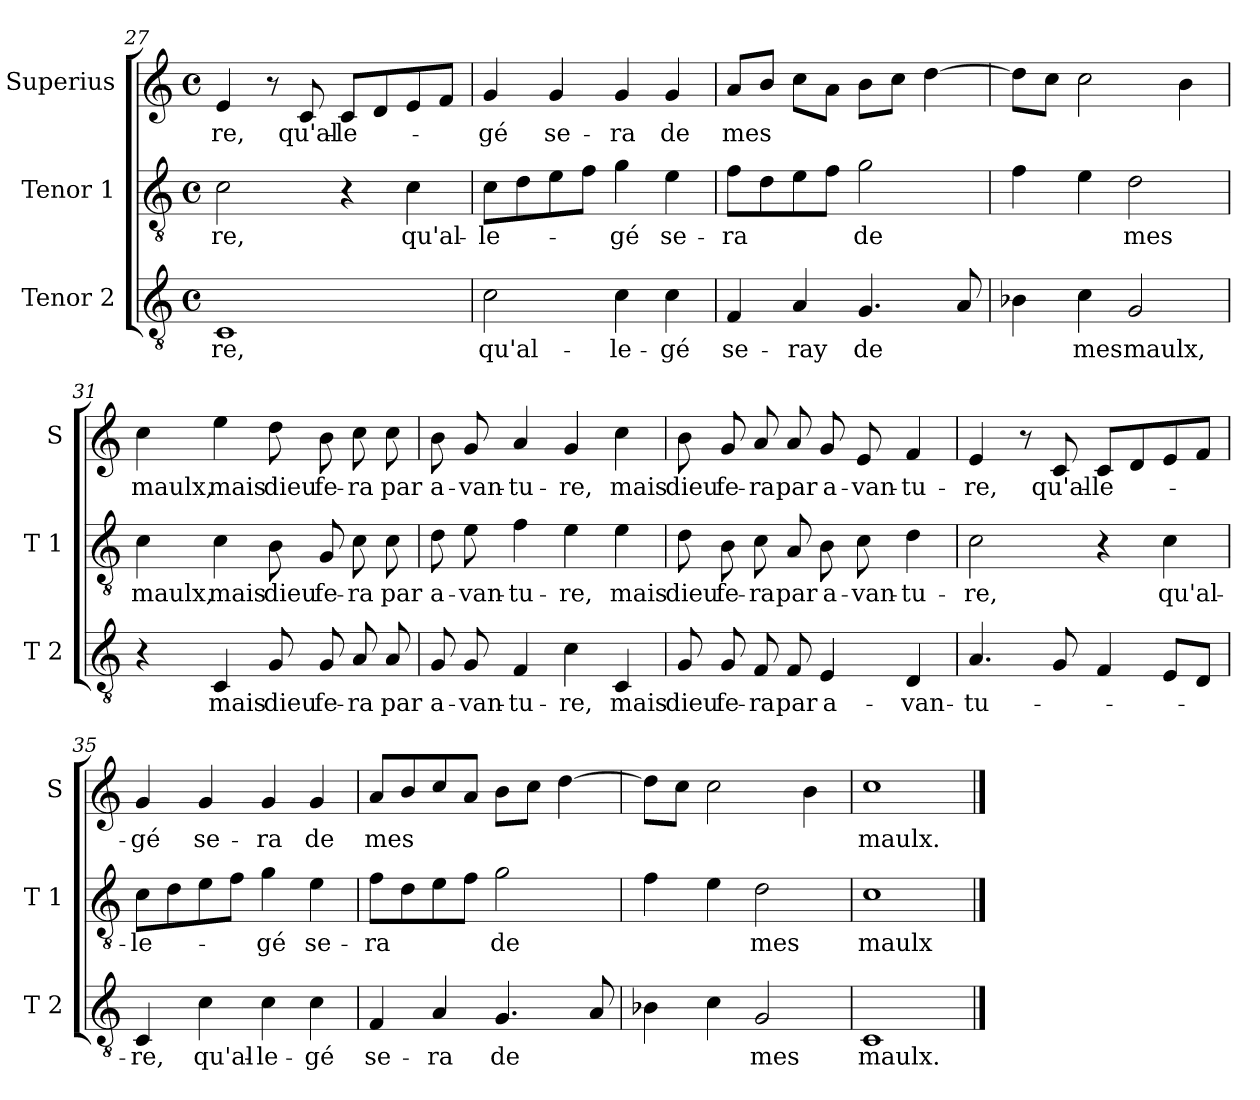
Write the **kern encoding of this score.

**kern	**text	**kern	**text	**kern	**text
*part3	*part3	*part2	*part2	*part1	*part1
*staff3	*staff3	*staff2	*staff2	*staff1	*staff1
*I"Tenor 2	*	*I"Tenor 1	*	*I"Superius	*
*I'T 2	*	*I'T 1	*	*I'S	*
*clefGv2	*	*clefGv2	*	*clefG2	*
*k[]	*	*k[]	*	*k[]	*
*C:	*	*C:	*	*C:	*
*M4/4	*	*M4/4	*	*M4/4	*
*met(c)	*	*met(c)	*	*met(c)	*
=27	=27	=27	=27	=27	=27
!	!LO:LY:b	!	!LO:LY:b	!	!LO:LY:b
1C	-re,	2c\	-re,	4e/	-re,
.	.	.	.	8r	.
!	!	!	!	!	!LO:LY:b
.	.	.	.	8c/	qu'al-
!	!	!	!	!	!LO:LY:b
.	.	4r	.	8c/L	-le-
.	.	.	.	8d/	.
!	!	!	!LO:LY:b	!	!
.	.	4c\	qu'al-	8e/	.
.	.	.	.	8f/J	.
=28	=28	=28	=28	=28	=28
!	!LO:LY:b	!	!LO:LY:b	!	!LO:LY:b
2c\	qu'al-	8c\L	-le-	4g/	-gé
.	.	8d\	.	.	.
!	!	!	!	!	!LO:LY:b
.	.	8e\	.	4g/	se-
.	.	8f\J	.	.	.
!	!LO:LY:b	!	!LO:LY:b	!	!LO:LY:b
4c\	-le-	4g\	-gé	4g/	-ra
!	!LO:LY:b	!	!LO:LY:b	!	!LO:LY:b
4c\	-gé	4e\	se-	4g/	de
=29	=29	=29	=29	=29	=29
!	!LO:LY:b	!	!LO:LY:b	!	!LO:LY:b
4F/	se-	8f\L	-ra	8a/L	mes
.	.	8d\	.	8b/J	.
!	!LO:LY:b	!	!	!	!
4A/	-ray	8e\	.	8cc\L	.
.	.	8f\J	.	8a\J	.
!	!LO:LY:b	!	!LO:LY:b	!	!
4.G/	de	2g\	de	8b\L	.
.	.	.	.	8cc\J	.
.	.	.	.	[4dd\	.
8A/	.	.	.	.	.
!!LO:PB:g=z
=30	=30	=30	=30	=30	=30
4B-X\	.	4f\	.	8dd\L]	.
.	.	.	.	8cc\J	.
!	!LO:LY:b	!	!	!	!
4c\	mes	4e\	.	2cc\	.
!	!LO:LY:b	!	!LO:LY:b	!	!
2G/	maulx,	2d\	mes	.	.
.	.	.	.	4b\	.
=31	=31	=31	=31	=31	=31
!	!	!	!LO:LY:b	!	!LO:LY:b
4r	.	4c\	maulx,	4cc\	maulx,
!	!LO:LY:b	!	!LO:LY:b	!	!LO:LY:b
4C/	mais	4c\	mais	4ee\	mais
!	!LO:LY:b	!	!LO:LY:b	!	!LO:LY:b
8G/	dieu	8B\	dieu	8dd\	dieu
!	!LO:LY:b	!	!LO:LY:b	!	!LO:LY:b
8G/	fe-	8G/	fe-	8b\	fe-
!	!LO:LY:b	!	!LO:LY:b	!	!LO:LY:b
8A/	-ra	8c\	-ra	8cc\	-ra
!	!LO:LY:b	!	!LO:LY:b	!	!LO:LY:b
8A/	par	8c\	par	8cc\	par
=32	=32	=32	=32	=32	=32
!	!LO:LY:b	!	!LO:LY:b	!	!LO:LY:b
8G/	a-	8d\	a-	8b\	a-
!	!LO:LY:b	!	!LO:LY:b	!	!LO:LY:b
8G/	-van-	8e\	-van-	8g/	-van-
!	!LO:LY:b	!	!LO:LY:b	!	!LO:LY:b
4F/	-tu-	4f\	-tu-	4a/	-tu-
!	!LO:LY:b	!	!LO:LY:b	!	!LO:LY:b
4c\	-re,	4e\	-re,	4g/	-re,
!	!LO:LY:b	!	!LO:LY:b	!	!LO:LY:b
4C/	mais	4e\	mais	4cc\	mais
=33	=33	=33	=33	=33	=33
!	!LO:LY:b	!	!LO:LY:b	!	!LO:LY:b
8G/	dieu	8d\	dieu	8b\	dieu
!	!LO:LY:b	!	!LO:LY:b	!	!LO:LY:b
8G/	fe-	8B\	fe-	8g/	fe-
!	!LO:LY:b	!	!LO:LY:b	!	!LO:LY:b
8F/	-ra	8c\	-ra	8a/	-ra
!	!LO:LY:b	!	!LO:LY:b	!	!LO:LY:b
8F/	par	8A/	par	8a/	par
!	!LO:LY:b	!	!LO:LY:b	!	!LO:LY:b
4E/	a-	8B\	a-	8g/	a-
!	!	!	!LO:LY:b	!	!LO:LY:b
.	.	8c\	-van-	8e/	-van-
!	!LO:LY:b	!	!LO:LY:b	!	!LO:LY:b
4D/	-van-	4d\	-tu-	4f/	-tu-
!!LO:LB:g=z
=34	=34	=34	=34	=34	=34
!	!LO:LY:b	!	!LO:LY:b	!	!LO:LY:b
4.A/	-tu-	2c\	-re,	4e/	-re,
.	.	.	.	8r	.
!	!	!	!	!	!LO:LY:b
8G/	.	.	.	8c/	qu'al-
!	!	!	!	!	!LO:LY:b
4F/	.	4r	.	8c/L	-le-
.	.	.	.	8d/	.
!	!	!	!LO:LY:b	!	!
8E/L	.	4c\	qu'al-	8e/	.
8D/J	.	.	.	8f/J	.
=35	=35	=35	=35	=35	=35
!	!LO:LY:b	!	!LO:LY:b	!	!LO:LY:b
4C/	-re,	8c\L	-le-	4g/	-gé
.	.	8d\	.	.	.
!	!LO:LY:b	!	!	!	!LO:LY:b
4c\	qu'al-	8e\	.	4g/	se-
.	.	8f\J	.	.	.
!	!LO:LY:b	!	!LO:LY:b	!	!LO:LY:b
4c\	-le-	4g\	-gé	4g/	-ra
!	!LO:LY:b	!	!LO:LY:b	!	!LO:LY:b
4c\	-gé	4e\	se-	4g/	de
=36	=36	=36	=36	=36	=36
!	!LO:LY:b	!	!LO:LY:b	!	!LO:LY:b
4F/	se-	8f\L	-ra	8a/L	mes
.	.	8d\	.	8b/	.
!	!LO:LY:b	!	!	!	!
4A/	-ra	8e\	.	8cc/	.
.	.	8f\J	.	8a/J	.
!	!LO:LY:b	!	!LO:LY:b	!	!
4.G/	de	2g\	de	8b\L	.
.	.	.	.	8cc\J	.
.	.	.	.	[4dd\	.
8A/	.	.	.	.	.
=37	=37	=37	=37	=37	=37
4B-X\	.	4f\	.	8dd\L]	.
.	.	.	.	8cc\J	.
4c\	.	4e\	.	2cc\	.
!	!LO:LY:b	!	!LO:LY:b	!	!
2G/	mes	2d\	mes	.	.
.	.	.	.	4b\	.
=38	=38	=38	=38	=38	=38
!	!LO:LY:b	!	!LO:LY:b	!	!LO:LY:b
1C	maulx.	1c	maulx	1cc	maulx.
==	==	==	==	==	==
*-	*-	*-	*-	*-	*-
